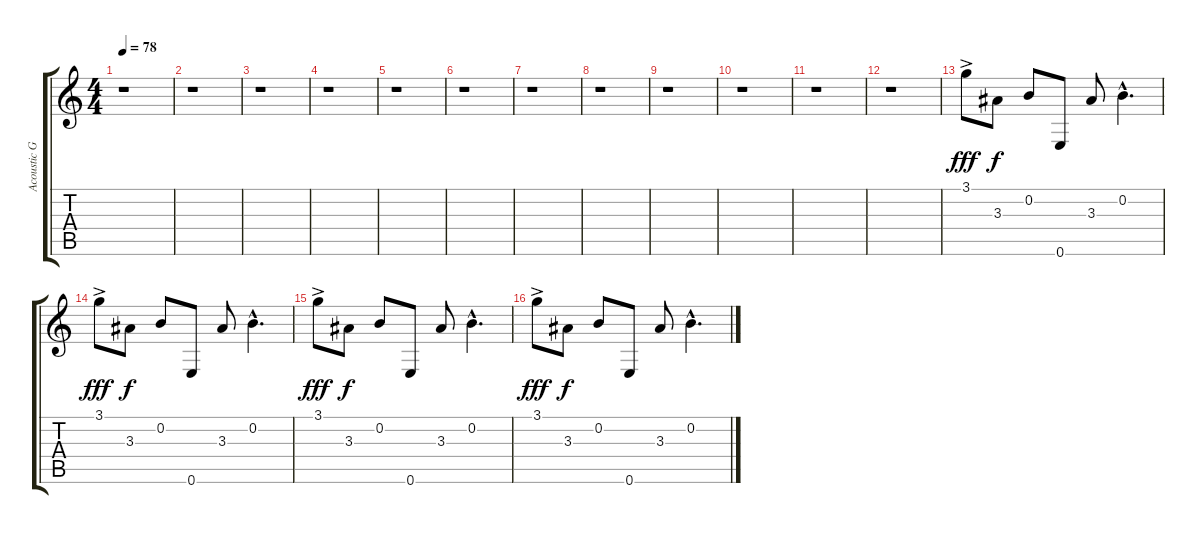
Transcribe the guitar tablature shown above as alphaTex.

\track ("Acoustic Guitar 1" "Acoustic G") {instrument acousticguitarnylon}
\staff {score tabs}
\tuning (E4 B3 G3 E3 B2 E2) {hide}
\ts (4 4)
\tempo 78
\clef g2
\ks c
r.1{dy f} |
r.1 |
r.1 |
r.1 |
r.1 |
r.1 |
r.1 |
r.1 |
r.1 |
r.1 |
r.1 |
r.1 |
3.1{ac}.8{dy fff} 3.3.8{dy f} 0.2.8 0.6.8 3.3.8 0.2{hac}.4{d} |
3.1{ac}.8{dy fff} 3.3.8{dy f} 0.2.8 0.6.8 3.3.8 0.2{hac}.4{d} |
3.1{ac}.8{dy fff} 3.3.8{dy f} 0.2.8 0.6.8 3.3.8 0.2{hac}.4{d} |
3.1{ac}.8{dy fff} 3.3.8{dy f} 0.2.8 0.6.8 3.3.8 0.2{hac}.4{d}
